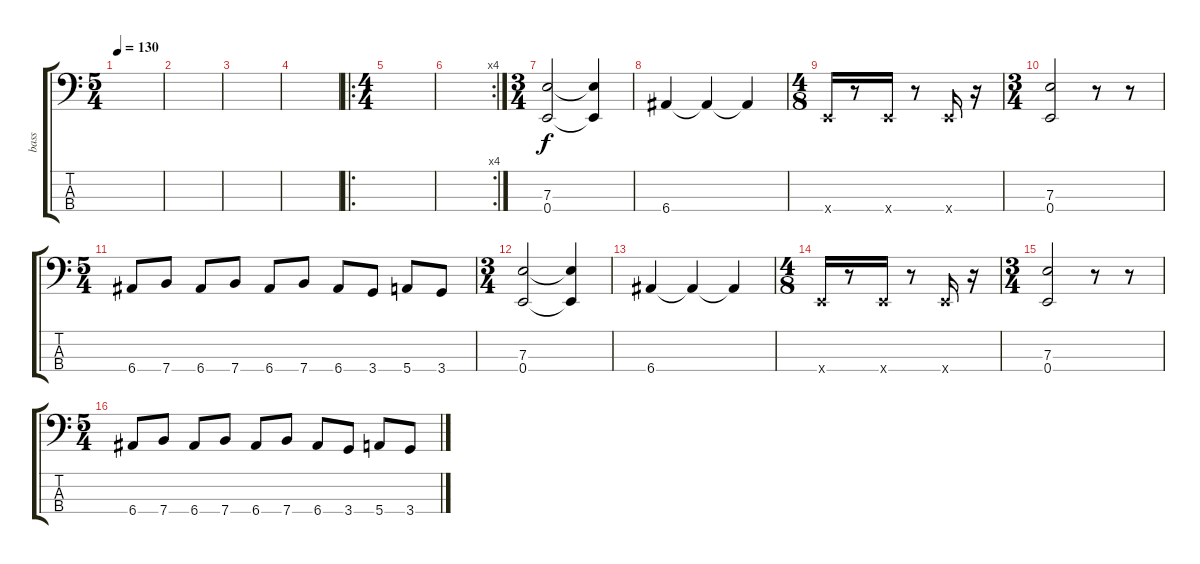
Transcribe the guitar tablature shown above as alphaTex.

\track ("bass" "bass") {instrument electricbasspick}
\staff {score tabs}
\tuning (G2 D2 A1 E1) {hide}
\ts (5 4)
\tempo 130
\clef f4
\ks c
|
|
|
|
\ro
\ts (4 4)
|
\rc 4
|
\ts (3 4)
(7.3 0.4).2 (7.3{t} 0.4{t}).4 |
6.4.4 6.4{t}.4 6.4{t}.4 |
\ts (4 8)
0.4{x}.16 r.8 0.4{x}.16 r.8 0.4{x}.16 r.16 |
\ts (3 4)
(7.3 0.4).2 r.8 r.8 |
\ts (5 4)
6.4.8 7.4.8 6.4.8 7.4.8 6.4.8 7.4.8 6.4.8 3.4.8 5.4.8 3.4.8 |
\ts (3 4)
(7.3 0.4).2 (7.3{t} 0.4{t}).4 |
6.4.4 6.4{t}.4 6.4{t}.4 |
\ts (4 8)
0.4{x}.16 r.8 0.4{x}.16 r.8 0.4{x}.16 r.16 |
\ts (3 4)
(7.3 0.4).2 r.8 r.8 |
\ts (5 4)
6.4.8 7.4.8 6.4.8 7.4.8 6.4.8 7.4.8 6.4.8 3.4.8 5.4.8 3.4.8
